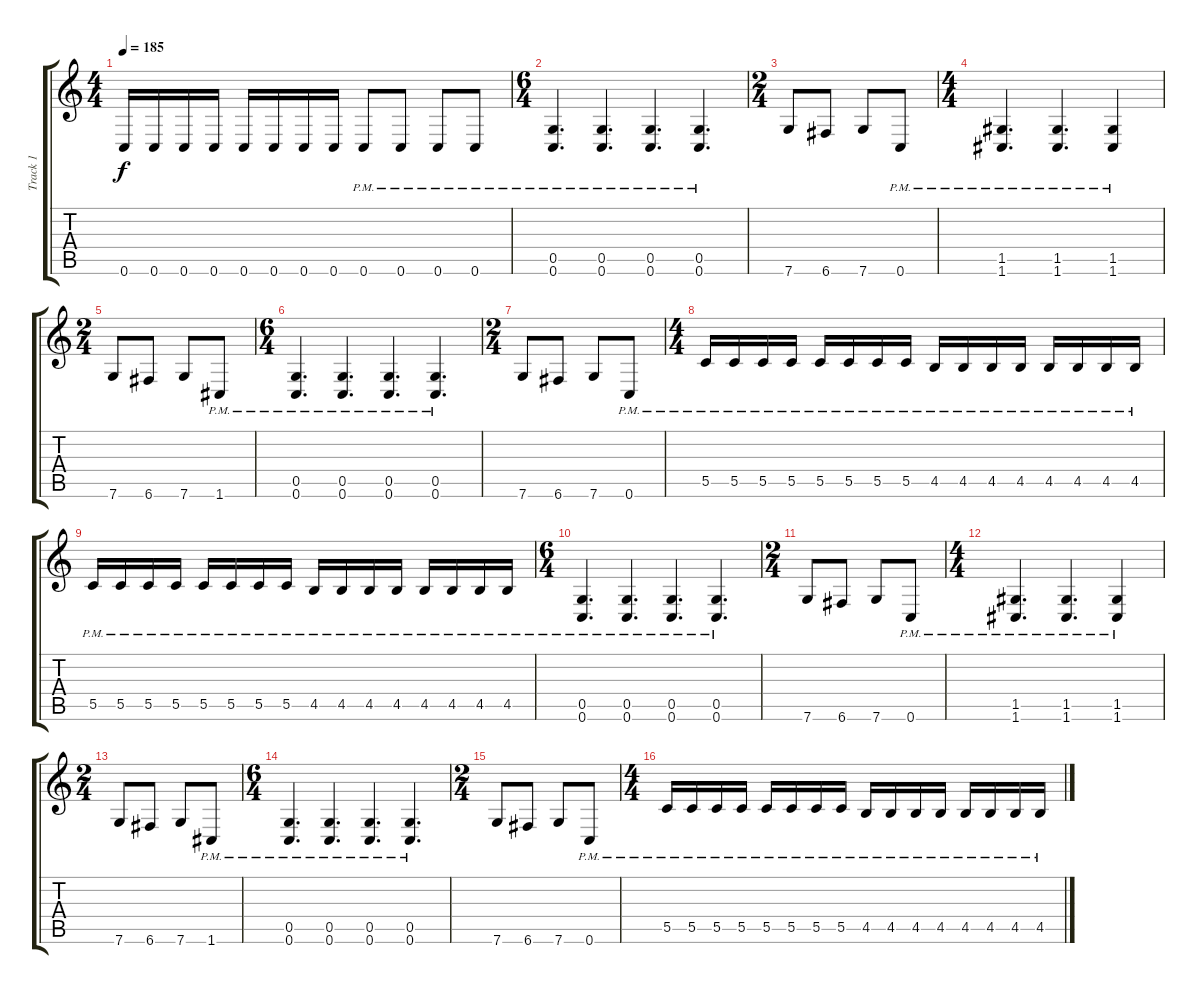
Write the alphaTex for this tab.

\track ("Track 1" "Track 1") {instrument distortionguitar}
\staff {score tabs}
\tuning (D4 A3 F3 C3 G2 C2) {hide}
\ts (4 4)
\tempo 185
\clef g2
\ks c
0.6.16{dy f} 0.6.16 0.6.16 0.6.16 0.6.16 0.6.16 0.6.16 0.6.16 0.6{pm}.8 0.6{pm}.8 0.6{pm}.8 0.6{pm}.8 |
\ts (6 4)
(0.5{pm} 0.6{pm}).4{d} (0.5{pm} 0.6{pm}).4{d} (0.5{pm} 0.6{pm}).4{d} (0.5{pm} 0.6{pm}).4{d} |
\ts (2 4)
7.6.8 6.6.8 7.6.8 0.6{pm}.8 |
\ts (4 4)
(1.5{pm} 1.6{pm}).4{d} (1.5{pm} 1.6{pm}).4{d} (1.5{pm} 1.6{pm}).4 |
\ts (2 4)
7.6.8 6.6.8 7.6.8 1.6{pm}.8 |
\ts (6 4)
(0.5{pm} 0.6{pm}).4{d} (0.5{pm} 0.6{pm}).4{d} (0.5{pm} 0.6{pm}).4{d} (0.5{pm} 0.6{pm}).4{d} |
\ts (2 4)
7.6.8 6.6.8 7.6.8 0.6{pm}.8 |
\ts (4 4)
5.5{pm}.16 5.5{pm}.16 5.5{pm}.16 5.5{pm}.16 5.5{pm}.16 5.5{pm}.16 5.5{pm}.16 5.5{pm}.16 4.5{pm}.16 4.5{pm}.16 4.5{pm}.16 4.5{pm}.16 4.5{pm}.16 4.5{pm}.16 4.5{pm}.16 4.5{pm}.16 |
5.5{pm}.16 5.5{pm}.16 5.5{pm}.16 5.5{pm}.16 5.5{pm}.16 5.5{pm}.16 5.5{pm}.16 5.5{pm}.16 4.5{pm}.16 4.5{pm}.16 4.5{pm}.16 4.5{pm}.16 4.5{pm}.16 4.5{pm}.16 4.5{pm}.16 4.5{pm}.16 |
\ts (6 4)
(0.5{pm} 0.6{pm}).4{d} (0.5{pm} 0.6{pm}).4{d} (0.5{pm} 0.6{pm}).4{d} (0.5{pm} 0.6{pm}).4{d} |
\ts (2 4)
7.6.8 6.6.8 7.6.8 0.6{pm}.8 |
\ts (4 4)
(1.5{pm} 1.6{pm}).4{d} (1.5{pm} 1.6{pm}).4{d} (1.5{pm} 1.6{pm}).4 |
\ts (2 4)
7.6.8 6.6.8 7.6.8 1.6{pm}.8 |
\ts (6 4)
(0.5{pm} 0.6{pm}).4{d} (0.5{pm} 0.6{pm}).4{d} (0.5{pm} 0.6{pm}).4{d} (0.5{pm} 0.6{pm}).4{d} |
\ts (2 4)
7.6.8 6.6.8 7.6.8 0.6{pm}.8 |
\ts (4 4)
5.5{pm}.16 5.5{pm}.16 5.5{pm}.16 5.5{pm}.16 5.5{pm}.16 5.5{pm}.16 5.5{pm}.16 5.5{pm}.16 4.5{pm}.16 4.5{pm}.16 4.5{pm}.16 4.5{pm}.16 4.5{pm}.16 4.5{pm}.16 4.5{pm}.16 4.5{pm}.16
